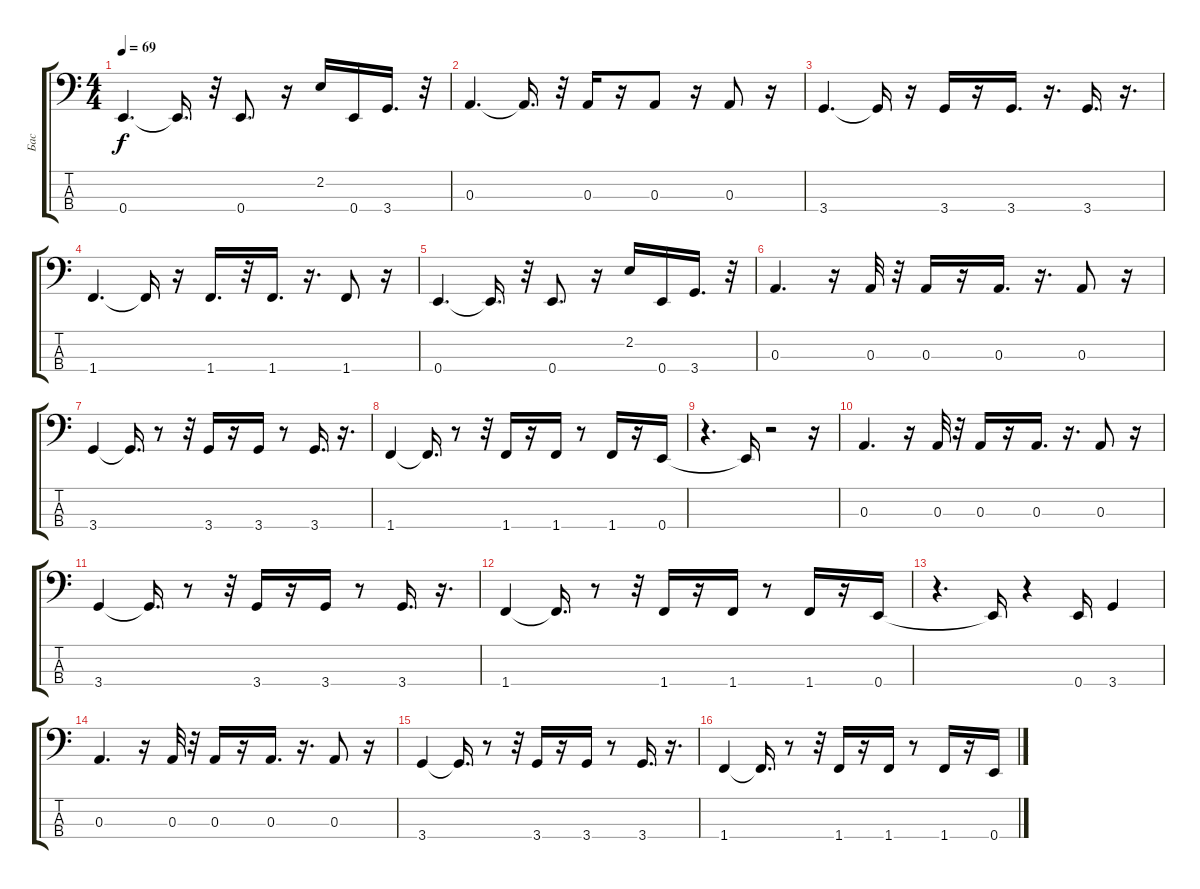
\track ("Бас" "Бас") {instrument fretlessbass}
\staff {score tabs}
\tuning (G2 D2 A1 E1) {hide}
\ts (4 4)
\tempo 69
\clef f4
\ks c
0.4.4{d dy f} 0.4{t}.16{d} r.32 0.4.8{d} r.16 2.2.16 0.4.16 3.4.16{d} r.32 |
0.3.4{d} 0.3{t}.16{d} r.32 0.3.16 r.16 0.3.8 r.16 0.3.8 r.16 |
3.4.4{d} 3.4{t}.16 r.16 3.4.16 r.16 3.4.16{d} r.16{d} 3.4.16{d} r.16{d} |
1.4.4{d} 1.4{t}.16 r.16 1.4.16{d} r.32 1.4.16{d} r.16{d} 1.4.8 r.16 |
0.4.4{d} 0.4{t}.16{d} r.32 0.4.8{d} r.16 2.2.16 0.4.16 3.4.16{d} r.32 |
0.3.4{d} r.16 0.3.32 r.32 0.3.16 r.16 0.3.16{d} r.16{d} 0.3.8 r.16 |
3.4.4 3.4{t}.16{d} r.8 r.32 3.4.16 r.16 3.4.16 r.8 3.4.16{d} r.16{d} |
1.4.4 1.4{t}.16{d} r.8 r.32 1.4.16 r.16 1.4.16 r.8 1.4.16 r.16 0.4.16 |
r.4{d} 0.4{t}.16 r.2 r.16 |
0.3.4{d} r.16 0.3.32 r.32 0.3.16 r.16 0.3.16{d} r.16{d} 0.3.8 r.16 |
3.4.4 3.4{t}.16{d} r.8 r.32 3.4.16 r.16 3.4.16 r.8 3.4.16{d} r.16{d} |
1.4.4 1.4{t}.16{d} r.8 r.32 1.4.16 r.16 1.4.16 r.8 1.4.16 r.16 0.4.16 |
r.4{d} 0.4{t}.16 r.4 0.4.16 3.4.4 |
0.3.4{d} r.16 0.3.32 r.32 0.3.16 r.16 0.3.16{d} r.16{d} 0.3.8 r.16 |
3.4.4{volume 14 balance 8} 3.4{t}.16{d} r.8 r.32 3.4.16 r.16 3.4.16 r.8 3.4.16{d} r.16{d} |
1.4.4 1.4{t}.16{d} r.8 r.32 1.4.16 r.16 1.4.16 r.8 1.4.16 r.16 0.4.16
